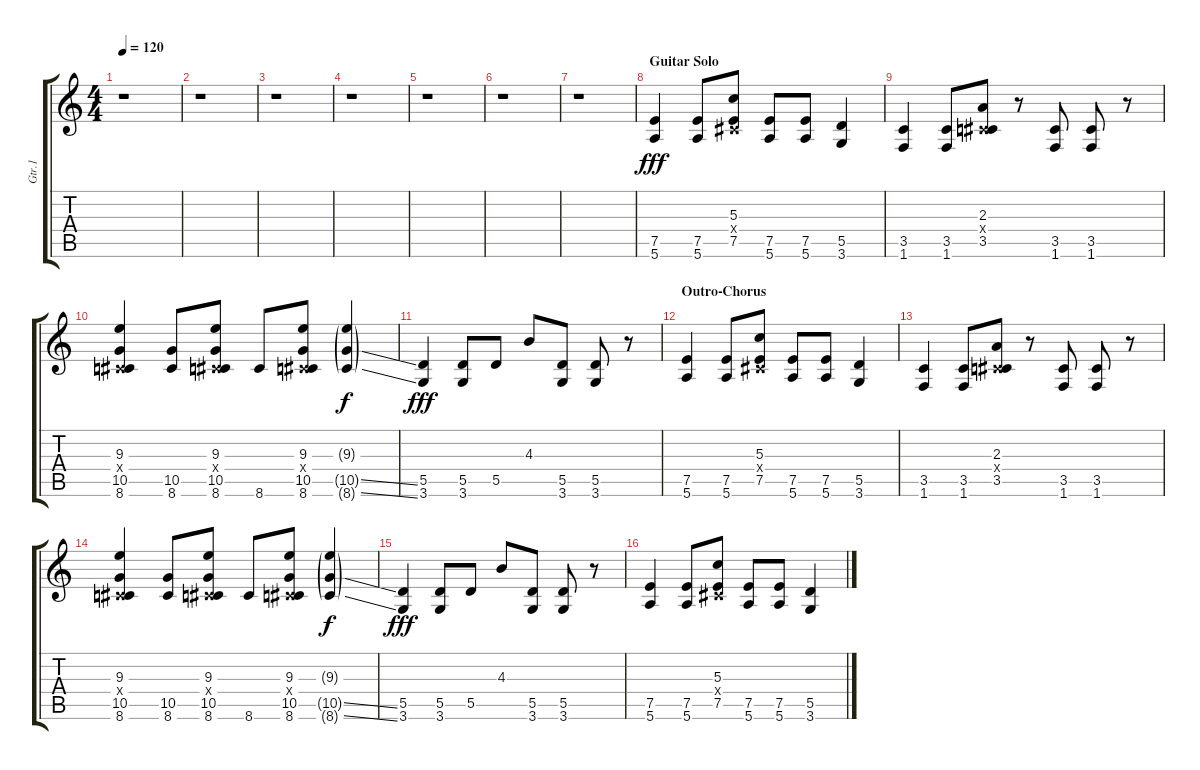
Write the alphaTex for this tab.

\track ("Gtr.1" "Gtr.1") {instrument electricguitarjazz}
\staff {score tabs}
\tuning (E4 B3 G3 D3 A2 E2) {hide}
\ts (4 4)
\tempo 120
\clef g2
\ks c
r.1{dy fff} |
r.1 |
r.1 |
r.1 |
r.1 |
r.1 |
r.1 |
\section ("" "Guitar Solo")
(7.5 5.6).4 (7.5 5.6).8 (5.3 -1.4{x} 7.5).8 (7.5 5.6).8 (7.5 5.6).8 (5.5 3.6).4 |
(3.5 1.6).4 (3.5 1.6).8 (2.3 -1.4{x} 3.5).8 r.8 (3.5 1.6).8 (3.5 1.6).8 r.8 |
(9.3 -1.4{x} 10.5 8.6).4 (10.5 8.6).8 (9.3 -1.4{x} 10.5 8.6).8 8.6.8 (9.3 -1.4{x} 10.5 8.6).8 (9.3{g} 10.5{ss g} 8.6{ss g}).4{dy f} |
(5.5 3.6).4{dy fff} (5.5 3.6).8 5.5.8 4.3.8 (5.5 3.6).8 (5.5 3.6).8 r.8 |
\section ("" "Outro-Chorus")
(7.5 5.6).4 (7.5 5.6).8 (5.3 -1.4{x} 7.5).8 (7.5 5.6).8 (7.5 5.6).8 (5.5 3.6).4 |
(3.5 1.6).4 (3.5 1.6).8 (2.3 -1.4{x} 3.5).8 r.8 (3.5 1.6).8 (3.5 1.6).8 r.8 |
(9.3 -1.4{x} 10.5 8.6).4 (10.5 8.6).8 (9.3 -1.4{x} 10.5 8.6).8 8.6.8 (9.3 -1.4{x} 10.5 8.6).8 (9.3{g} 10.5{ss g} 8.6{ss g}).4{dy f} |
(5.5 3.6).4{dy fff} (5.5 3.6).8 5.5.8 4.3.8 (5.5 3.6).8 (5.5 3.6).8 r.8 |
(7.5 5.6).4 (7.5 5.6).8 (5.3 -1.4{x} 7.5).8 (7.5 5.6).8 (7.5 5.6).8 (5.5 3.6).4
